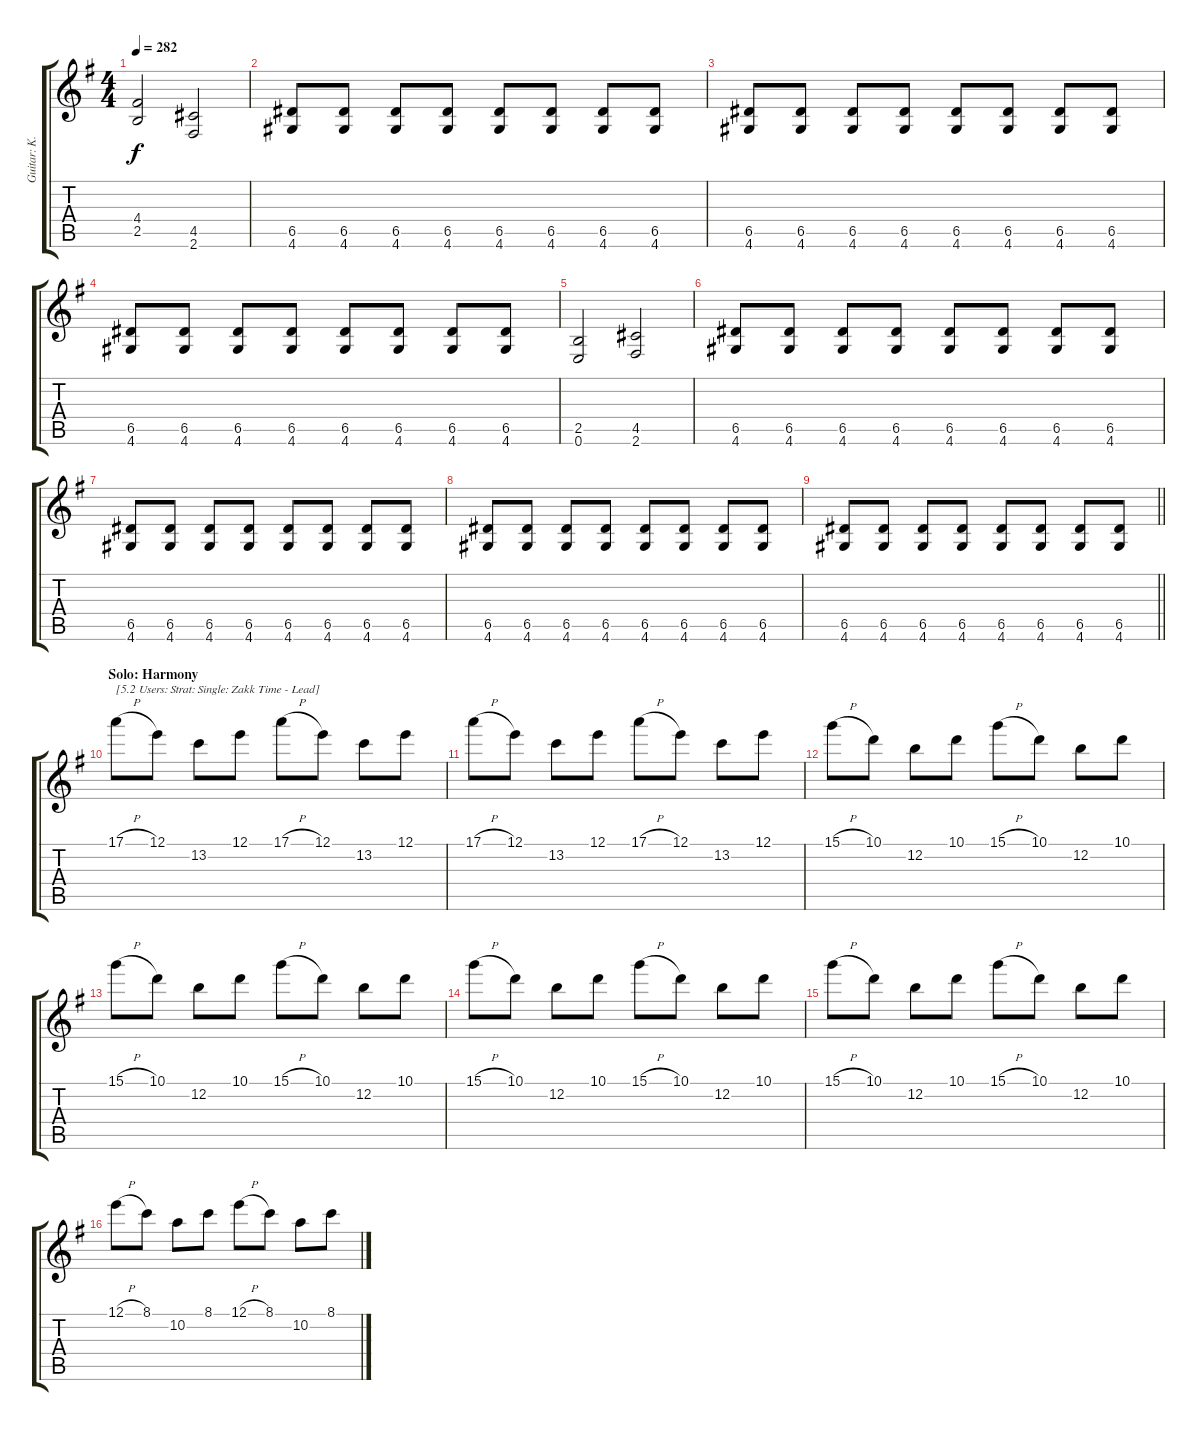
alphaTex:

\track ("Guitar: K.K." "Guitar: K.") {instrument overdrivenguitar}
\staff {score tabs}
\tuning (E4 B3 G3 D3 A2 E2) {hide}
\ts (4 4)
\tempo 282
\clef g2
\ks g
(4.4 2.5).2{dy f} (4.5 2.6).2 |
(6.5 4.6).8 (6.5 4.6).8 (6.5 4.6).8 (6.5 4.6).8 (6.5 4.6).8 (6.5 4.6).8 (6.5 4.6).8 (6.5 4.6).8 |
(6.5 4.6).8 (6.5 4.6).8 (6.5 4.6).8 (6.5 4.6).8 (6.5 4.6).8 (6.5 4.6).8 (6.5 4.6).8 (6.5 4.6).8 |
(6.5 4.6).8 (6.5 4.6).8 (6.5 4.6).8 (6.5 4.6).8 (6.5 4.6).8 (6.5 4.6).8 (6.5 4.6).8 (6.5 4.6).8 |
(2.5 0.6).2 (4.5 2.6).2 |
(6.5 4.6).8 (6.5 4.6).8 (6.5 4.6).8 (6.5 4.6).8 (6.5 4.6).8 (6.5 4.6).8 (6.5 4.6).8 (6.5 4.6).8 |
(6.5 4.6).8 (6.5 4.6).8 (6.5 4.6).8 (6.5 4.6).8 (6.5 4.6).8 (6.5 4.6).8 (6.5 4.6).8 (6.5 4.6).8 |
(6.5 4.6).8 (6.5 4.6).8 (6.5 4.6).8 (6.5 4.6).8 (6.5 4.6).8 (6.5 4.6).8 (6.5 4.6).8 (6.5 4.6).8 |
\barLineRight lightlight
(6.5 4.6).8 (6.5 4.6).8 (6.5 4.6).8 (6.5 4.6).8 (6.5 4.6).8 (6.5 4.6).8 (6.5 4.6).8 (6.5 4.6).8 |
\section ("" "Solo: Harmony")
17.1{h}.8{txt "[5.2 Users: Strat: Single: Zakk Time - Lead]" volume 13 balance 5 instrument overdrivenguitar} 12.1.8 13.2.8 12.1.8 17.1{h}.8 12.1.8 13.2.8 12.1.8 |
17.1{h}.8 12.1.8 13.2.8 12.1.8 17.1{h}.8 12.1.8 13.2.8 12.1.8 |
15.1{h}.8 10.1.8 12.2.8 10.1.8 15.1{h}.8 10.1.8 12.2.8 10.1.8 |
15.1{h}.8 10.1.8 12.2.8 10.1.8 15.1{h}.8 10.1.8 12.2.8 10.1.8 |
15.1{h}.8 10.1.8 12.2.8 10.1.8 15.1{h}.8 10.1.8 12.2.8 10.1.8 |
15.1{h}.8 10.1.8 12.2.8 10.1.8 15.1{h}.8 10.1.8 12.2.8 10.1.8 |
12.1{h}.8 8.1.8 10.2.8 8.1.8 12.1{h}.8 8.1.8 10.2.8 8.1.8
